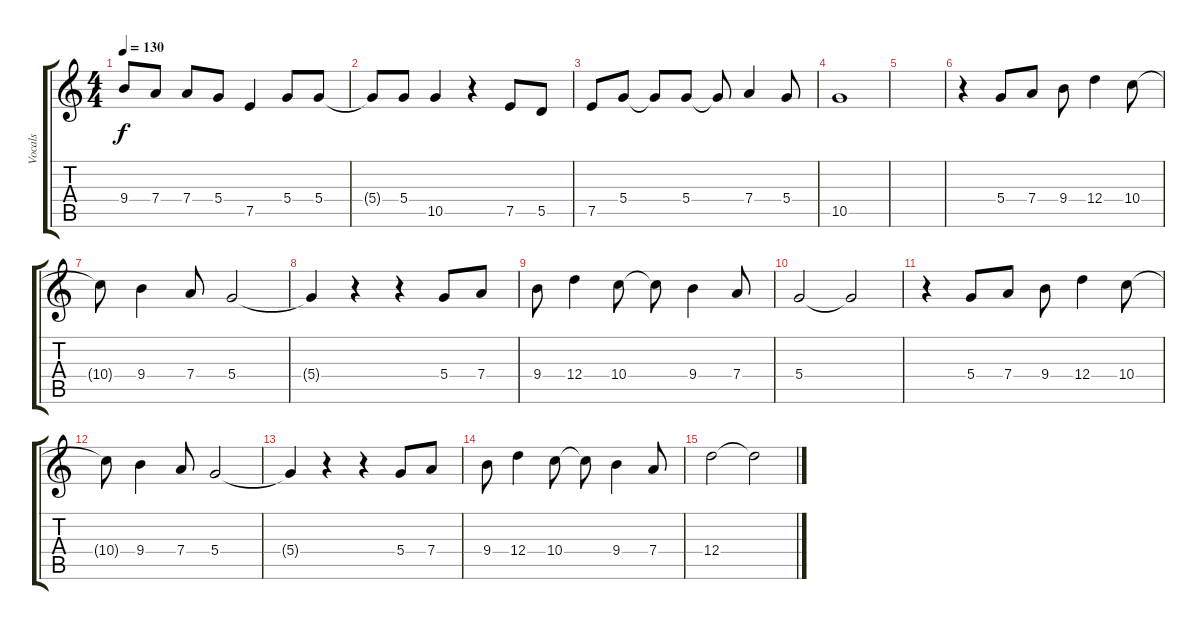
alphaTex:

\track ("Vocals" "Vocals") {instrument electricguitarclean}
\staff {score tabs}
\tuning (E4 B3 G3 D3 A2 E2) {hide}
\ts (4 4)
\tempo 130
\clef g2
\ks c
9.4.8{dy f} 7.4.8 7.4.8 5.4.8 7.5.4 5.4.8 5.4.8 |
5.4{t}.8 5.4.8 10.5.4 r.4 7.5.8 5.5.8 |
7.5.8 5.4.8 5.4{t}.8 5.4.8 5.4{t}.8 7.4.4 5.4.8 |
10.5.1 |
|
r.4 5.4.8 7.4.8 9.4.8 12.4.4 10.4.8 |
10.4{t}.8 9.4.4 7.4.8 5.4.2 |
5.4{t}.4 r.4 r.4 5.4.8 7.4.8 |
9.4.8 12.4.4 10.4.8 10.4{t}.8 9.4.4 7.4.8 |
5.4.2 5.4{t}.2 |
r.4 5.4.8 7.4.8 9.4.8 12.4.4 10.4.8 |
10.4{t}.8 9.4.4 7.4.8 5.4.2 |
5.4{t}.4 r.4 r.4 5.4.8 7.4.8 |
9.4.8 12.4.4 10.4.8 10.4{t}.8 9.4.4 7.4.8 |
12.4.2 12.4{t}.2
